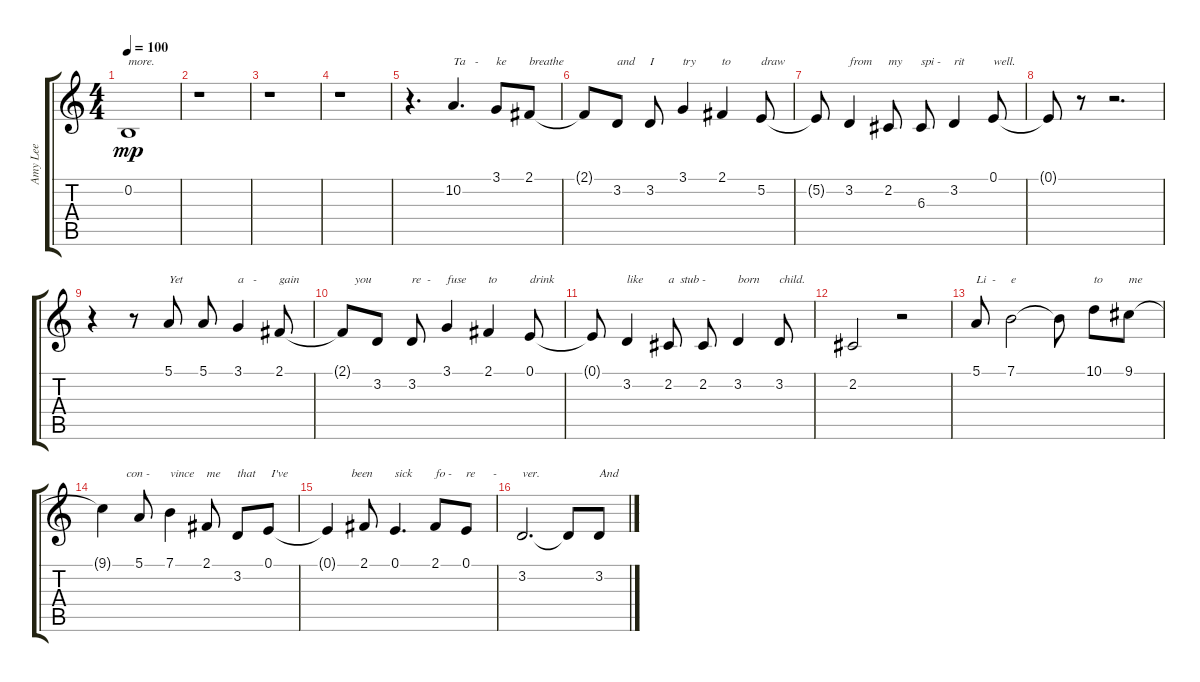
\track ("Amy Lee" "Amy Lee") {instrument clarinet}
\staff {score tabs}
\tuning (E4 B3 G3 D3 A2 E2) {hide}
\ts (4 4)
\tempo 100
\clef g2
\ks c
0.2.1{txt "more." dy mp} |
r.1 |
r.1 |
r.1 |
r.4{d} 10.2.4{d txt "Ta   -"} 3.1.8{txt "ke"} 2.1.8{txt "breathe"} |
2.1{t}.8 3.2.8{txt "and"} 3.2.8{txt "I"} 3.1.4{txt "try"} 2.1.4{txt "to"} 5.2.8{txt "draw"} |
5.2{t}.8 3.2.4{txt "from"} 2.2.8{txt "my"} 6.3.8{txt "spi -"} 3.2.4{txt "rit"} 0.1.8{txt "well."} |
0.1{t}.8 r.8 r.2{d} |
r.4 r.8 5.1.8{txt "Yet"} 5.1.8 3.1.4{txt "a   -"} 2.1.8{txt "gain"} |
2.1{t}.8{txt "    you"} 3.2.8 3.2.8{txt "re  -"} 3.1.4{txt "fuse"} 2.1.4{txt "to"} 0.1.8{txt "drink"} |
0.1{t}.8 3.2.4{txt "like"} 2.2.8{txt "a  stub -"} 2.2.8 3.2.4{txt "born"} 3.2.8{txt "child."} |
2.2.2 r.2 |
5.1.8{txt "Li  -"} 7.1.2{txt "e"} 7.1{t}.8 10.1.8{txt "to"} 9.1.8{txt "me"} |
9.1{t}.4{txt "        con -"} 5.1.8 7.1.4{txt "vince"} 2.1.8{txt "me"} 3.2.8{txt "that"} 0.1.8{txt " I've"} |
0.1{t}.4{txt "        been"} 2.1.8 0.1.4{d txt "sick"} 2.1.8{txt "fo -"} 0.1.8{txt "re      -"} |
3.2.2{d txt "ver."} 3.2{t}.8 3.2.8{txt "And"}
